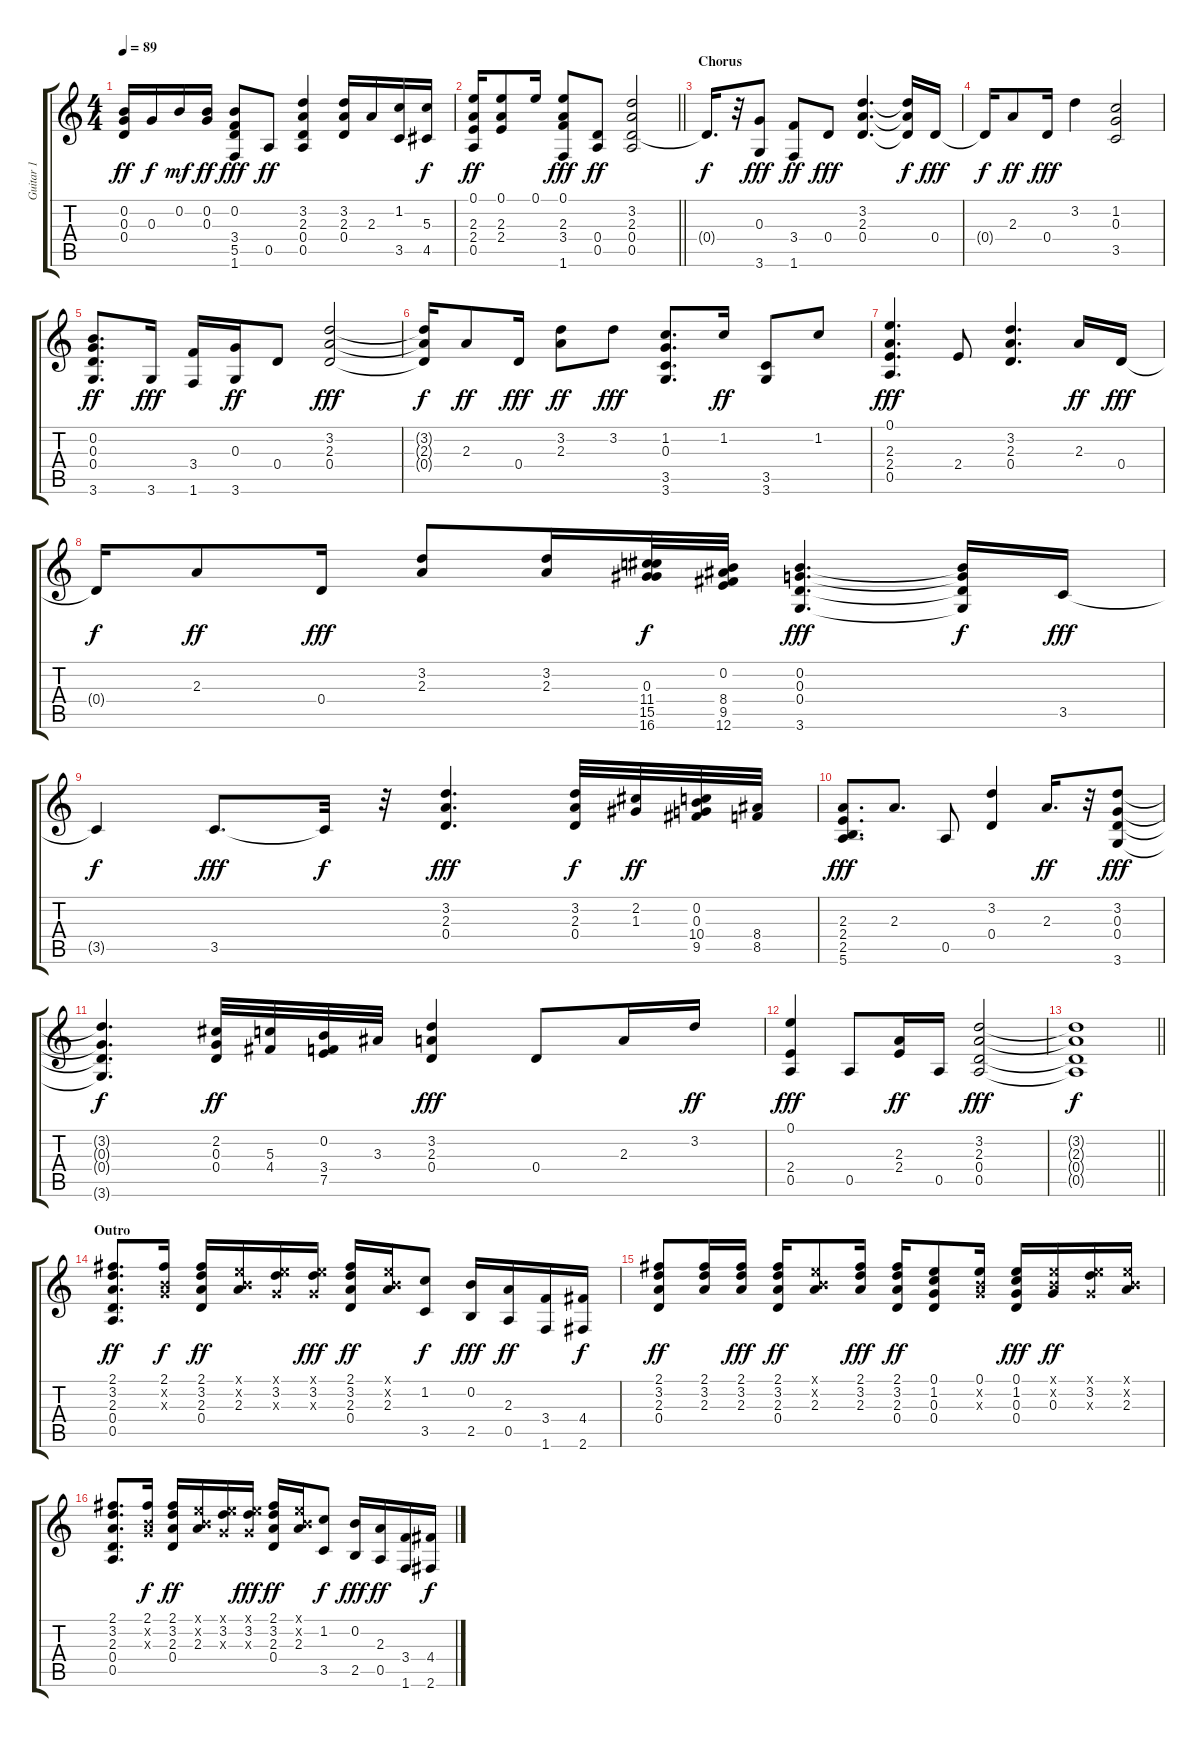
\track ("Guitar 1" "Guitar 1") {instrument distortionguitar}
\staff {score tabs}
\tuning (E4 B3 G3 D3 A2 E2) {hide}
\ts (4 4)
\tempo 89
\clef g2
\ks c
(0.2 0.3 0.4).16{dy ff} 0.3.16{dy f} 0.2.16{dy mf} (0.2 0.3).16{dy ff} (0.2 3.4 5.5 1.6).8{dy fff} 0.5.8{dy ff} (3.2 2.3 0.4 0.5).4 (3.2 2.3 0.4).16 2.3.16 (1.2 3.5).16 (5.3 4.5).16{dy f} |
\barLineRight lightlight
(0.1 2.3 2.4 0.5).16{dy ff} (0.1 2.3 2.4).8 0.1.16 (0.1 2.3 3.4 1.6).8{dy fff} (0.4 0.5).8{dy ff} (3.2 2.3 0.4 0.5).2 |
\section ("" "Chorus")
0.4{t}.16{d dy f} r.32 (0.3 3.6).8{dy fff} (3.4 1.6).8{dy ff} 0.4.8{dy fff} (3.2 2.3 0.4).4{d} (3.2{t} 2.3{t} 0.4{t}).16{dy f} 0.4.16{dy fff} |
0.4{t}.16{dy f} 2.3.8{dy ff} 0.4.16{dy fff} 3.2.4 (1.2 0.3 3.5).2 |
(0.2 0.3 0.4 3.6).8{d dy ff} 3.6.16{dy fff} (3.4 1.6).16 (0.3 3.6).16{dy ff} 0.4.8 (3.2 2.3 0.4).2{dy fff} |
(3.2{t} 2.3{t} 0.4{t}).16{dy f} 2.3.8{dy ff} 0.4.16{dy fff} (3.2 2.3).8{dy ff} 3.2.8{dy fff} (1.2 0.3 3.5 3.6).8{d} 1.2.16{dy ff} (3.5 3.6).8 1.2.8 |
(0.1 2.3 2.4 0.5).4{d dy fff} 2.4.8 (3.2 2.3 0.4).4{d} 2.3.16{dy ff} 0.4.16{dy fff} |
0.4{t}.16{dy f} 2.3.8{dy ff} 0.4.16{dy fff} (3.2 2.3).8 (3.2 2.3).16 (0.3 11.4 15.5 16.6).32{dy f} (0.2 8.4 9.5 12.6).32 (0.2 0.3 0.4 3.6).4{d dy fff} (0.2{t} 0.3{t} 0.4{t} 3.6{t}).16{dy f} 3.5.16{dy fff} |
3.5{t}.4{dy f} 3.5.8{d dy fff} 3.5{t}.32{dy f} r.32 (3.2 2.3 0.4).4{d dy fff} (3.2 2.3 0.4).32{dy f} (2.2 1.3).32{dy ff} (0.2 0.3 10.4 9.5).32 (8.4 8.5).32 |
(2.3 2.4 2.5 5.6).8{d dy fff} 2.3.8{d} 0.5.8 (3.2 0.4).4 2.3.16{d dy ff} r.32 (3.2 0.3 0.4 3.6).8{dy fff} |
(3.2{t} 0.3{t} 0.4{t} 3.6{t}).4{d dy f} (2.2 0.3 0.4).32{dy ff} (5.3 4.4).32 (0.2 3.4 7.5).32 3.3.32 (3.2 2.3 0.4).4{dy fff} 0.4.8 2.3.16 3.2.16{dy ff} |
(0.1 2.4 0.5).4{dy fff} 0.5.8 (2.3 2.4).16{dy ff} 0.5.16 (3.2 2.3 0.4 0.5).2{dy fff} |
\barLineRight lightlight
(3.2{t} 2.3{t} 0.4{t} 0.5{t}).1{dy f} |
\section ("" "Outro")
(2.1 3.2 2.3 0.4 0.5).8{d dy ff} (2.1 0.2{x} 0.3{x}).16{dy f} (2.1 3.2 2.3 0.4).16{dy ff} (0.1{x} 0.2{x} 2.3).16 (0.1{x} 3.2 0.3{x}).16 (0.1{x} 3.2 0.3{x}).16{dy fff} (2.1 3.2 2.3 0.4).16{dy ff} (0.1{x} 0.2{x} 2.3).16 (1.2 3.5).8{dy f} (0.2 2.5).16{dy fff} (2.3 0.5).16{dy ff} (3.4 1.6).16 (4.4 2.6).16{dy f} |
(2.1 3.2 2.3 0.4).8{dy ff} (2.1 3.2 2.3).16 (2.1 3.2 2.3).16{dy fff} (2.1 3.2 2.3 0.4).16{dy ff} (0.1{x} 0.2{x} 2.3).8 (2.1 3.2 2.3).16{dy fff} (2.1 3.2 2.3 0.4).16{dy ff} (0.1 1.2 0.3 0.4).8 (0.1 0.2{x} 0.3{x}).16 (0.1 1.2 0.3 0.4).16{dy fff} (0.1{x} 0.2{x} 0.3).16{dy ff} (0.1{x} 3.2 0.3{x}).16 (0.1{x} 0.2{x} 2.3).16 |
(2.1 3.2 2.3 0.4 0.5).8{d} (2.1 0.2{x} 0.3{x}).16{dy f} (2.1 3.2 2.3 0.4).16{dy ff} (0.1{x} 0.2{x} 2.3).16 (0.1{x} 3.2 0.3{x}).16 (0.1{x} 3.2 0.3{x}).16{dy fff} (2.1 3.2 2.3 0.4).16{dy ff} (0.1{x} 0.2{x} 2.3).16 (1.2 3.5).8{dy f} (0.2 2.5).16{dy fff} (2.3 0.5).16{dy ff} (3.4 1.6).16 (4.4 2.6).16{dy f}
